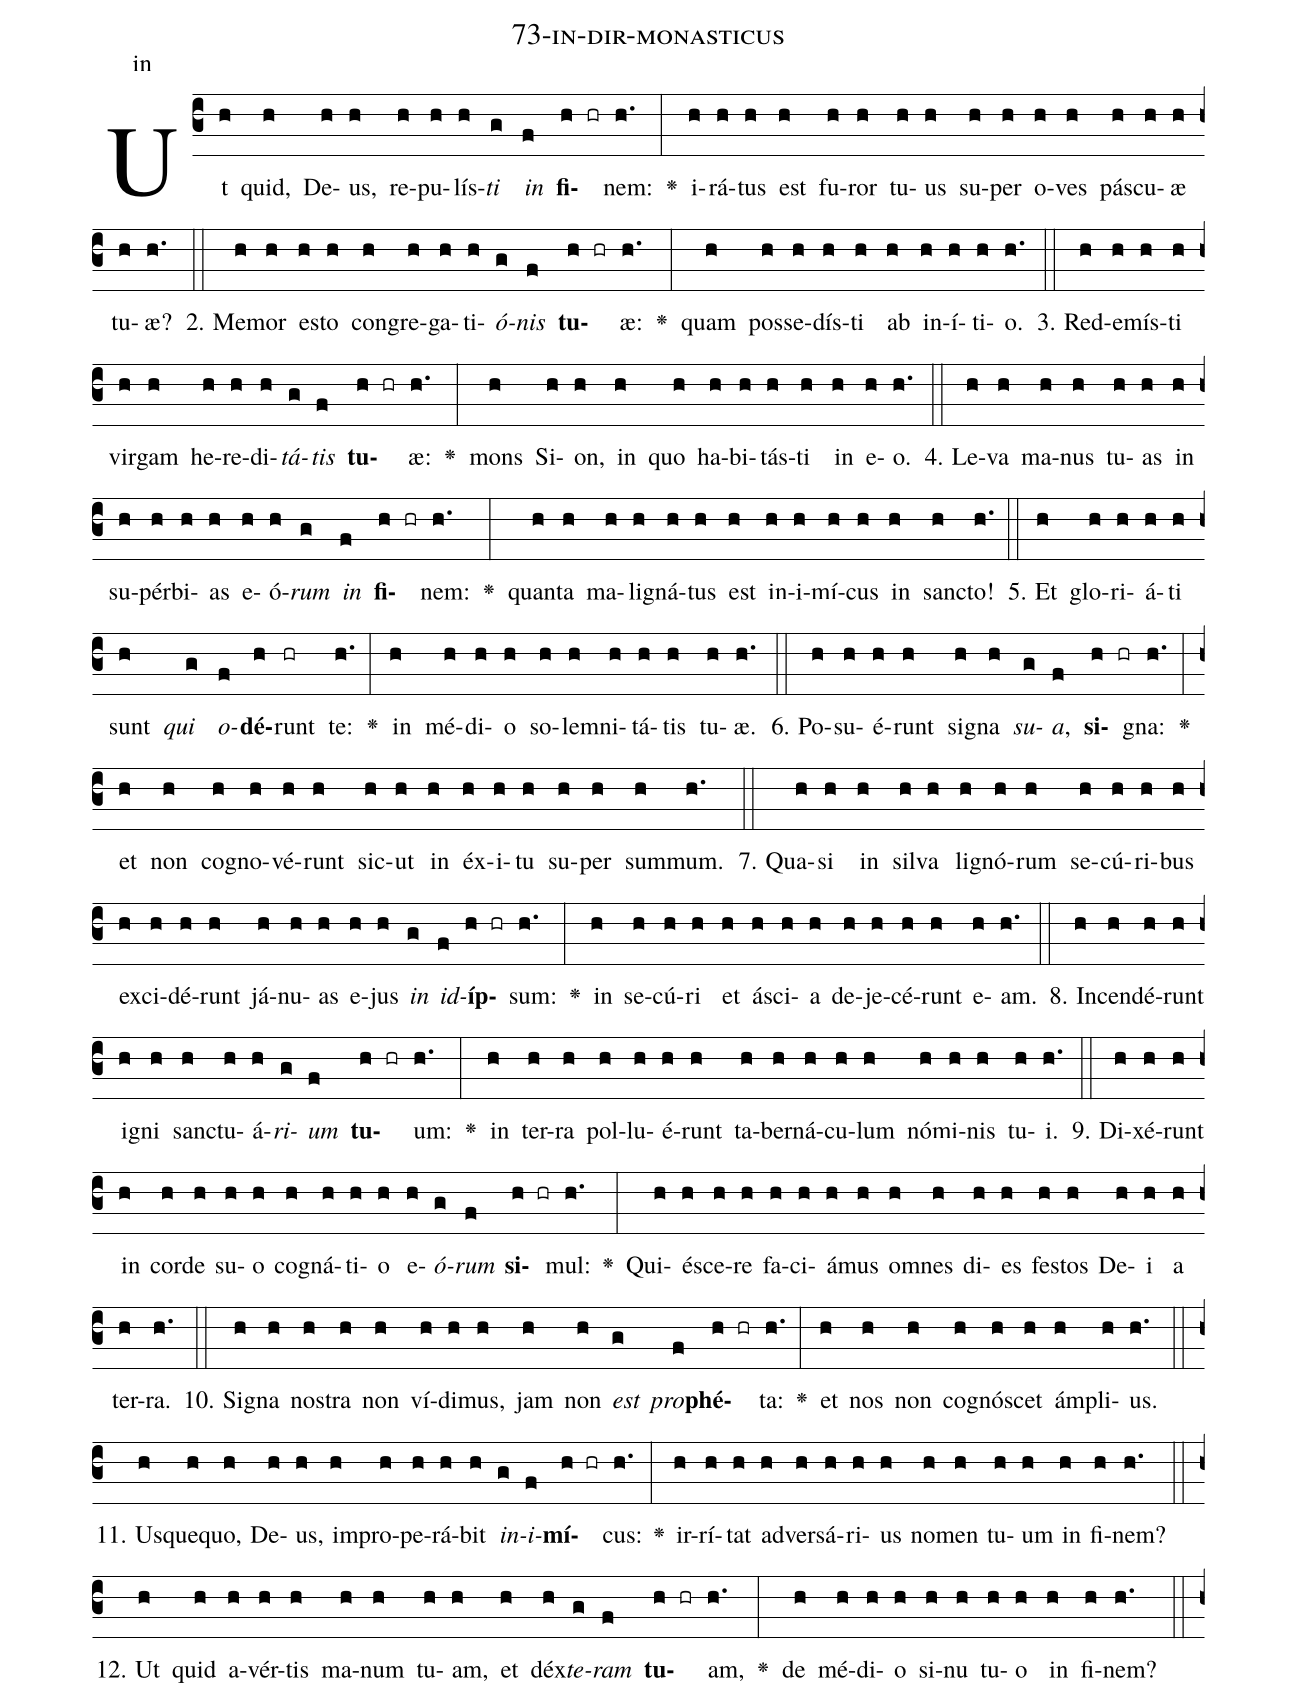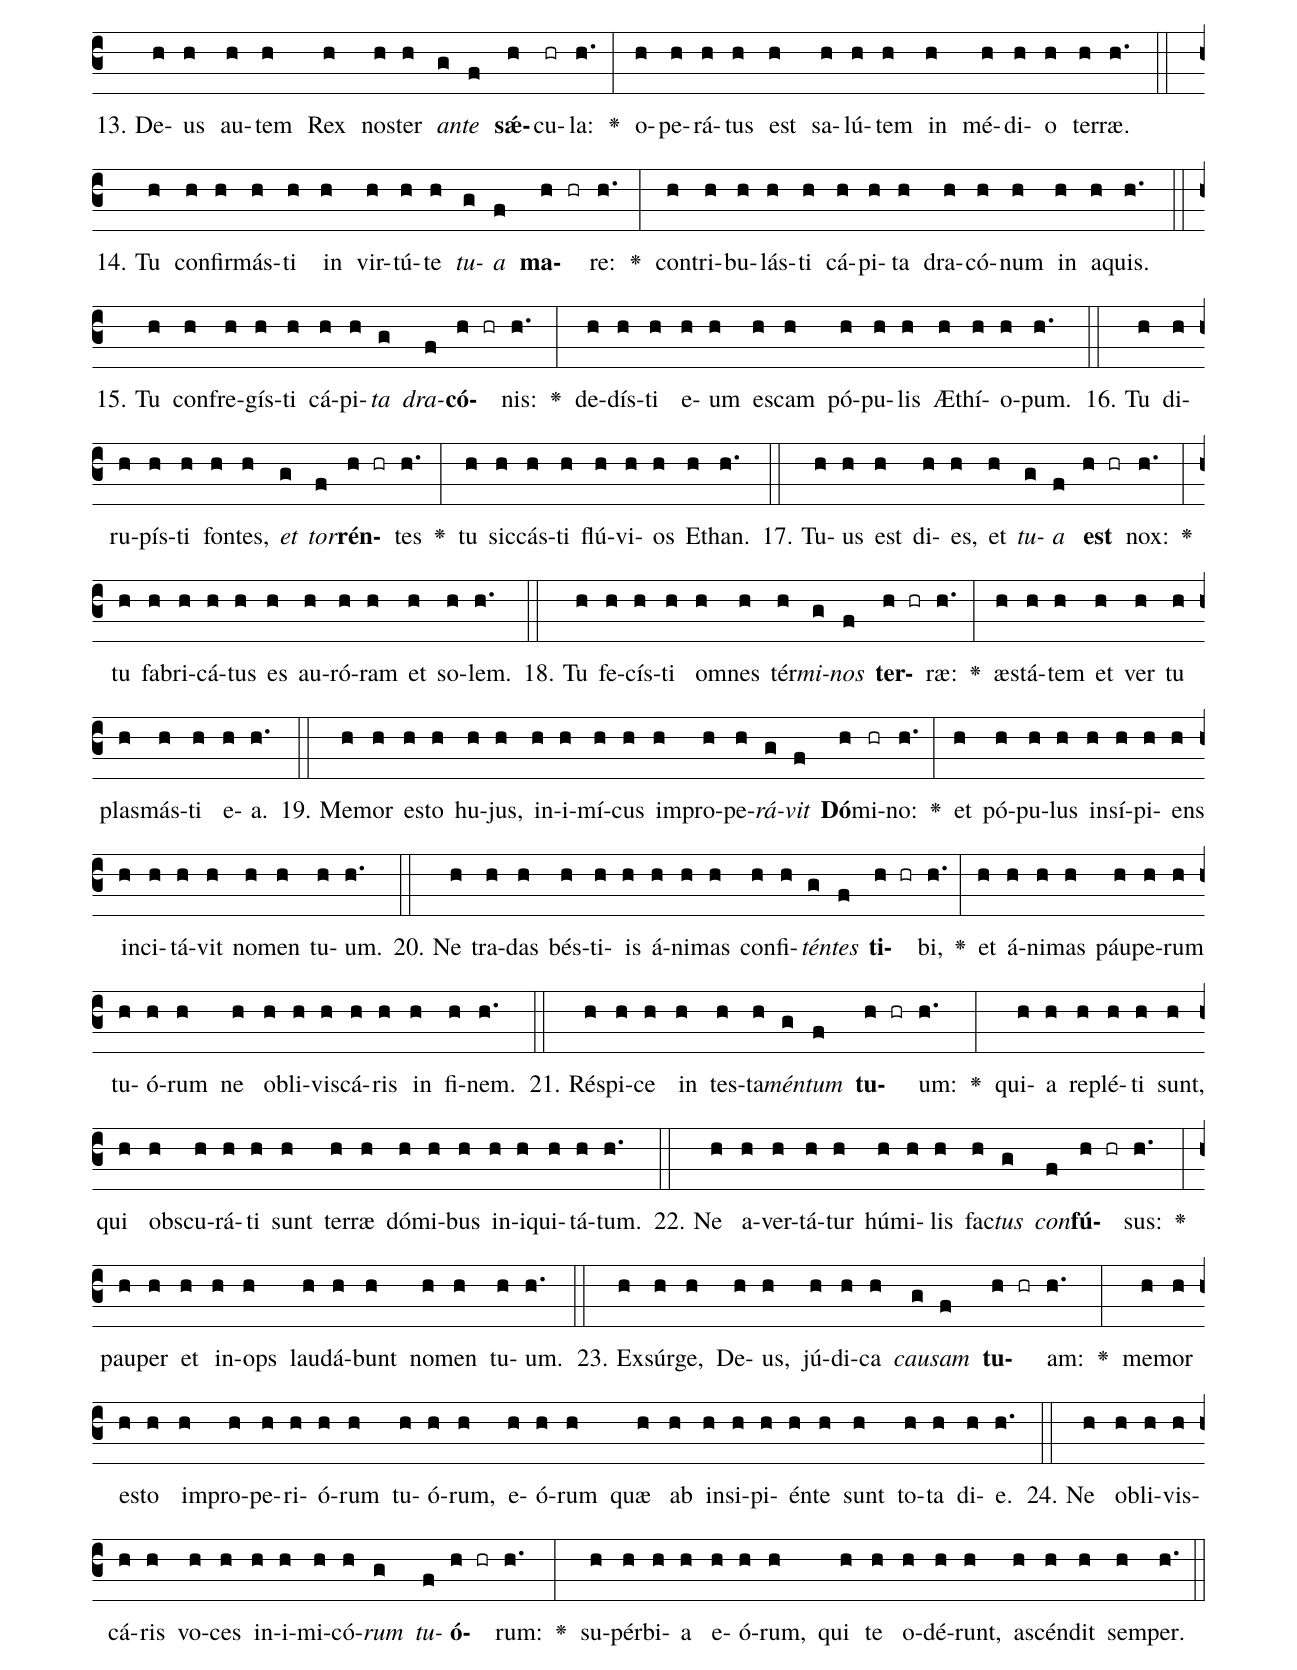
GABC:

name: 73-in-dir-monasticus;
annotation: in;
%%
(c3)Ut(h) quid,(h) De(h)us,(h) re(h)pu(h)lís(h)<i>ti</i>(g) <i>in</i>(f) <b>fi</b>(h hr)nem:(h.) <v>\greheightstar</v>(:) i(h)rá(h)tus(h) est(h) fu(h)ror(h) tu(h)us(h) su(h)per(h) o(h)ves(h) pás(h)cu(h)æ(h) tu(h)æ?(h.) (::)
2. Me(h)mor(h) es(h)to(h) con(h)gre(h)ga(h)ti(h)<i>ó</i>(g)<i>nis</i>(f) <b>tu</b>(h hr)æ:(h.) <v>\greheightstar</v>(:) quam(h) pos(h)se(h)dís(h)ti(h) ab(h) in(h)í(h)ti(h)o.(h.) (::)
3. Red(h)e(h)mís(h)ti(h) vir(h)gam(h) he(h)re(h)di(h)<i>tá</i>(g)<i>tis</i>(f) <b>tu</b>(h hr)æ:(h.) <v>\greheightstar</v>(:) mons(h) Si(h)on,(h) in(h) quo(h) ha(h)bi(h)tás(h)ti(h) in(h) e(h)o.(h.) (::)
4. Le(h)va(h) ma(h)nus(h) tu(h)as(h) in(h) su(h)pér(h)bi(h)as(h) e(h)ó(h)<i>rum</i>(g) <i>in</i>(f) <b>fi</b>(h hr)nem:(h.) <v>\greheightstar</v>(:) quan(h)ta(h) ma(h)li(h)gná(h)tus(h) est(h) in(h)i(h)mí(h)cus(h) in(h) sanc(h)to!(h.) (::)
5. Et(h) glo(h)ri(h)á(h)ti(h) sunt(h) <i>qui</i>(g) <i>o</i>(f)<b>dé</b>(h)runt(hr) te:(h.) <v>\greheightstar</v>(:) in(h) mé(h)di(h)o(h) so(h)lem(h)ni(h)tá(h)tis(h) tu(h)æ.(h.) (::)
6. Po(h)su(h)é(h)runt(h) si(h)gna(h) <i>su</i>(g)<i>a</i>,(f) <b>si</b>(h hr)gna:(h.) <v>\greheightstar</v>(:) et(h) non(h) co(h)gno(h)vé(h)runt(h) sic(h)ut(h) in(h) éx(h)i(h)tu(h) su(h)per(h) sum(h)mum.(h.) (::)
7. Qua(h)si(h) in(h) sil(h)va(h) li(h)gnó(h)rum(h) se(h)cú(h)ri(h)bus(h) ex(h)ci(h)dé(h)runt(h) já(h)nu(h)as(h) e(h)jus(h) <i>in</i>(g) <i>id</i>(f)<b>íp</b>(h hr)sum:(h.) <v>\greheightstar</v>(:) in(h) se(h)cú(h)ri(h) et(h) á(h)sci(h)a(h) de(h)je(h)cé(h)runt(h) e(h)am.(h.) (::)
8. In(h)cen(h)dé(h)runt(h) i(h)gni(h) sanc(h)tu(h)á(h)<i>ri</i>(g)<i>um</i>(f) <b>tu</b>(h hr)um:(h.) <v>\greheightstar</v>(:) in(h) ter(h)ra(h) pol(h)lu(h)é(h)runt(h) ta(h)ber(h)ná(h)cu(h)lum(h) nó(h)mi(h)nis(h) tu(h)i.(h.) (::)
9. Di(h)xé(h)runt(h) in(h) cor(h)de(h) su(h)o(h) co(h)gná(h)ti(h)o(h) e(h)<i>ó</i>(g)<i>rum</i>(f) <b>si</b>(h hr)mul:(h.) <v>\greheightstar</v>(:) Qui(h)é(h)sce(h)re(h) fa(h)ci(h)á(h)mus(h) om(h)nes(h) di(h)es(h) fes(h)tos(h) De(h)i(h) a(h) ter(h)ra.(h.) (::)
10. Si(h)gna(h) nos(h)tra(h) non(h) ví(h)di(h)mus,(h) jam(h) non(h) <i>est</i>(g) <i>pro</i>(f)<b>phé</b>(h hr)ta:(h.) <v>\greheightstar</v>(:) et(h) nos(h) non(h) co(h)gnó(h)scet(h) ám(h)pli(h)us.(h.) (::)
11. Us(h)que(h)quo,(h) De(h)us,(h) im(h)pro(h)pe(h)rá(h)bit(h) <i>in</i>(g)<i>i</i>(f)<b>mí</b>(h hr)cus:(h.) <v>\greheightstar</v>(:) ir(h)rí(h)tat(h) ad(h)ver(h)sá(h)ri(h)us(h) no(h)men(h) tu(h)um(h) in(h) fi(h)nem?(h.) (::)
12. Ut(h) quid(h) a(h)vér(h)tis(h) ma(h)num(h) tu(h)am,(h) et(h) déx(h)<i>te</i>(g)<i>ram</i>(f) <b>tu</b>(h hr)am,(h.) <v>\greheightstar</v>(:) de(h) mé(h)di(h)o(h) si(h)nu(h) tu(h)o(h) in(h) fi(h)nem?(h.) (::)
13. De(h)us(h) au(h)tem(h) Rex(h) nos(h)ter(h) <i>an</i>(g)<i>te</i>(f) <b>sǽ</b>(h)cu(hr)la:(h.) <v>\greheightstar</v>(:) o(h)pe(h)rá(h)tus(h) est(h) sa(h)lú(h)tem(h) in(h) mé(h)di(h)o(h) ter(h)ræ.(h.) (::)
14. Tu(h) con(h)fir(h)más(h)ti(h) in(h) vir(h)tú(h)te(h) <i>tu</i>(g)<i>a</i>(f) <b>ma</b>(h hr)re:(h.) <v>\greheightstar</v>(:) con(h)tri(h)bu(h)lás(h)ti(h) cá(h)pi(h)ta(h) dra(h)có(h)num(h) in(h) a(h)quis.(h.) (::)
15. Tu(h) con(h)fre(h)gís(h)ti(h) cá(h)pi(h)<i>ta</i>(g) <i>dra</i>(f)<b>có</b>(h hr)nis:(h.) <v>\greheightstar</v>(:) de(h)dís(h)ti(h) e(h)um(h) es(h)cam(h) pó(h)pu(h)lis(h) Æ(h)thí(h)o(h)pum.(h.) (::)
16. Tu(h) di(h)ru(h)pís(h)ti(h) fon(h)tes,(h) <i>et</i>(g) <i>tor</i>(f)<b>rén</b>(h hr)tes(h.) <v>\greheightstar</v>(:) tu(h) sic(h)cás(h)ti(h) flú(h)vi(h)os(h) E(h)than.(h.) (::)
17. Tu(h)us(h) est(h) di(h)es,(h) et(h) <i>tu</i>(g)<i>a</i>(f) <b>est</b>(h hr) nox:(h.) <v>\greheightstar</v>(:) tu(h) fa(h)bri(h)cá(h)tus(h) es(h) au(h)ró(h)ram(h) et(h) so(h)lem.(h.) (::)
18. Tu(h) fe(h)cís(h)ti(h) om(h)nes(h) tér(h)<i>mi</i>(g)<i>nos</i>(f) <b>ter</b>(h hr)ræ:(h.) <v>\greheightstar</v>(:) æs(h)tá(h)tem(h) et(h) ver(h) tu(h) plas(h)más(h)ti(h) e(h)a.(h.) (::)
19. Me(h)mor(h) es(h)to(h) hu(h)jus,(h) in(h)i(h)mí(h)cus(h) im(h)pro(h)pe(h)<i>rá</i>(g)<i>vit</i>(f) <b>Dó</b>(h)mi(hr)no:(h.) <v>\greheightstar</v>(:) et(h) pó(h)pu(h)lus(h) in(h)sí(h)pi(h)ens(h) in(h)ci(h)tá(h)vit(h) no(h)men(h) tu(h)um.(h.) (::)
20. Ne(h) tra(h)das(h) bés(h)ti(h)is(h) á(h)ni(h)mas(h) con(h)fi(h)<i>tén</i>(g)<i>tes</i>(f) <b>ti</b>(h hr)bi,(h.) <v>\greheightstar</v>(:) et(h) á(h)ni(h)mas(h) páu(h)pe(h)rum(h) tu(h)ó(h)rum(h) ne(h) ob(h)li(h)vis(h)cá(h)ris(h) in(h) fi(h)nem.(h.) (::)
21. Ré(h)spi(h)ce(h) in(h) tes(h)ta(h)<i>mén</i>(g)<i>tum</i>(f) <b>tu</b>(h hr)um:(h.) <v>\greheightstar</v>(:) qui(h)a(h) re(h)plé(h)ti(h) sunt,(h) qui(h) obs(h)cu(h)rá(h)ti(h) sunt(h) ter(h)ræ(h) dó(h)mi(h)bus(h) in(h)i(h)qui(h)tá(h)tum.(h.) (::)
22. Ne(h) a(h)ver(h)tá(h)tur(h) hú(h)mi(h)lis(h) fac(h)<i>tus</i>(g) <i>con</i>(f)<b>fú</b>(h hr)sus:(h.) <v>\greheightstar</v>(:) pau(h)per(h) et(h) in(h)ops(h) lau(h)dá(h)bunt(h) no(h)men(h) tu(h)um.(h.) (::)
23. Ex(h)súr(h)ge,(h) De(h)us,(h) jú(h)di(h)ca(h) <i>cau</i>(g)<i>sam</i>(f) <b>tu</b>(h hr)am:(h.) <v>\greheightstar</v>(:) me(h)mor(h) es(h)to(h) im(h)pro(h)pe(h)ri(h)ó(h)rum(h) tu(h)ó(h)rum,(h) e(h)ó(h)rum(h) quæ(h) ab(h) in(h)si(h)pi(h)én(h)te(h) sunt(h) to(h)ta(h) di(h)e.(h.) (::)
24. Ne(h) ob(h)li(h)vis(h)cá(h)ris(h) vo(h)ces(h) in(h)i(h)mi(h)có(h)<i>rum</i>(g) <i>tu</i>(f)<b>ó</b>(h hr)rum:(h.) <v>\greheightstar</v>(:) su(h)pér(h)bi(h)a(h) e(h)ó(h)rum,(h) qui(h) te(h) o(h)dé(h)runt,(h) a(h)scén(h)dit(h) sem(h)per.(h.) (::)
